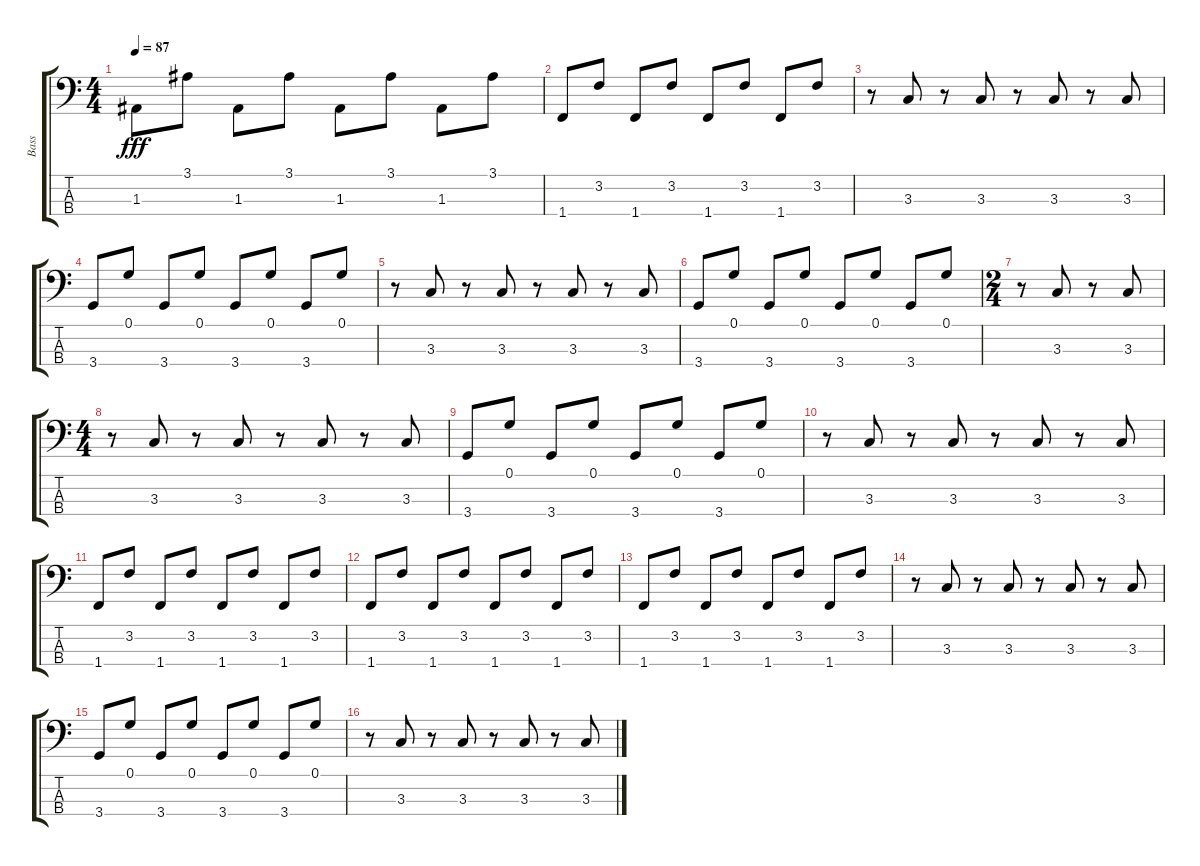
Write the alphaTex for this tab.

\track ("Bass" "Bass") {instrument synthbass1}
\staff {score tabs}
\tuning (G2 D2 A1 E1) {hide}
\ts (4 4)
\tempo 87
\clef f4
\ks c
1.3.8{dy fff} 3.1.8 1.3.8 3.1.8 1.3.8 3.1.8 1.3.8 3.1.8 |
1.4.8 3.2.8 1.4.8 3.2.8 1.4.8 3.2.8 1.4.8 3.2.8 |
r.8 3.3.8 r.8 3.3.8 r.8 3.3.8 r.8 3.3.8 |
3.4.8 0.1.8 3.4.8 0.1.8 3.4.8 0.1.8 3.4.8 0.1.8 |
r.8 3.3.8 r.8 3.3.8 r.8 3.3.8 r.8 3.3.8 |
3.4.8 0.1.8 3.4.8 0.1.8 3.4.8 0.1.8 3.4.8 0.1.8 |
\ts (2 4)
r.8 3.3.8 r.8 3.3.8 |
\ts (4 4)
r.8 3.3.8 r.8 3.3.8 r.8 3.3.8 r.8 3.3.8 |
3.4.8 0.1.8 3.4.8 0.1.8 3.4.8 0.1.8 3.4.8 0.1.8 |
r.8 3.3.8 r.8 3.3.8 r.8 3.3.8 r.8 3.3.8 |
1.4.8 3.2.8 1.4.8 3.2.8 1.4.8 3.2.8 1.4.8 3.2.8 |
1.4.8 3.2.8 1.4.8 3.2.8 1.4.8 3.2.8 1.4.8 3.2.8 |
1.4.8 3.2.8 1.4.8 3.2.8 1.4.8 3.2.8 1.4.8 3.2.8 |
r.8 3.3.8 r.8 3.3.8 r.8 3.3.8 r.8 3.3.8 |
3.4.8 0.1.8 3.4.8 0.1.8 3.4.8 0.1.8 3.4.8 0.1.8 |
r.8 3.3.8 r.8 3.3.8 r.8 3.3.8 r.8 3.3.8
